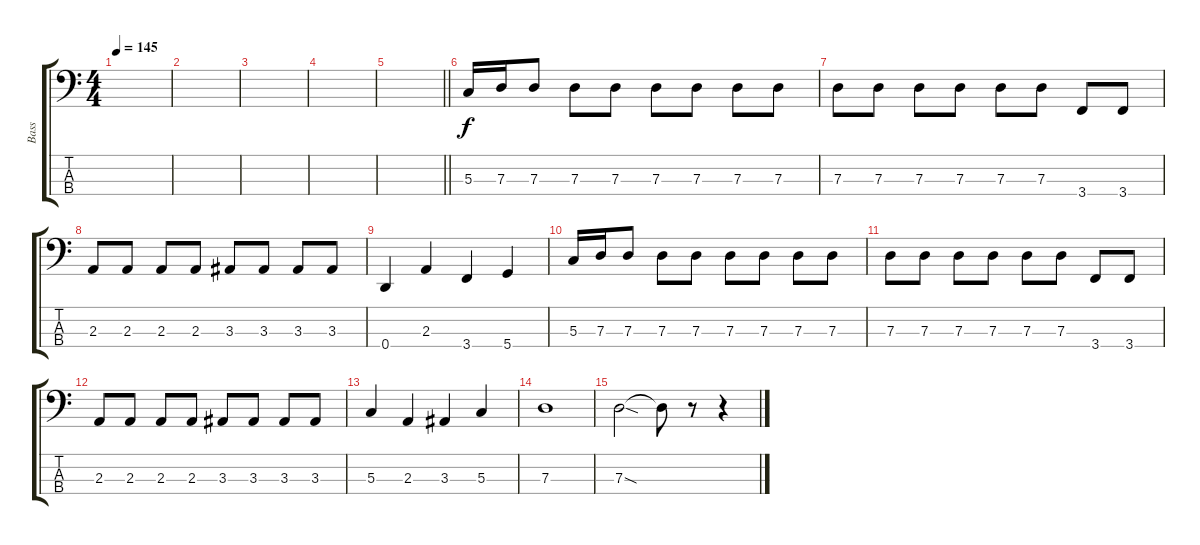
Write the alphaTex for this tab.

\track ("Bass" "Bass") {instrument electricbassfinger}
\staff {score tabs}
\tuning (F2 C2 G1 D1) {hide}
\ts (4 4)
\tempo 145
\clef f4
\ks c
|
|
|
|
\barLineRight lightlight
|
5.3.16 7.3.16 7.3.8 7.3.8 7.3.8 7.3.8 7.3.8 7.3.8 7.3.8 |
7.3.8 7.3.8 7.3.8 7.3.8 7.3.8 7.3.8 3.4.8 3.4.8 |
2.3.8 2.3.8 2.3.8 2.3.8 3.3.8 3.3.8 3.3.8 3.3.8 |
0.4.4 2.3.4 3.4.4 5.4.4 |
5.3.16 7.3.16 7.3.8 7.3.8 7.3.8 7.3.8 7.3.8 7.3.8 7.3.8 |
7.3.8 7.3.8 7.3.8 7.3.8 7.3.8 7.3.8 3.4.8 3.4.8 |
2.3.8 2.3.8 2.3.8 2.3.8 3.3.8 3.3.8 3.3.8 3.3.8 |
5.3.4 2.3.4 3.3.4 5.3.4 |
7.3.1 |
7.3{sod}.2 7.3{t}.8 r.8 r.4
